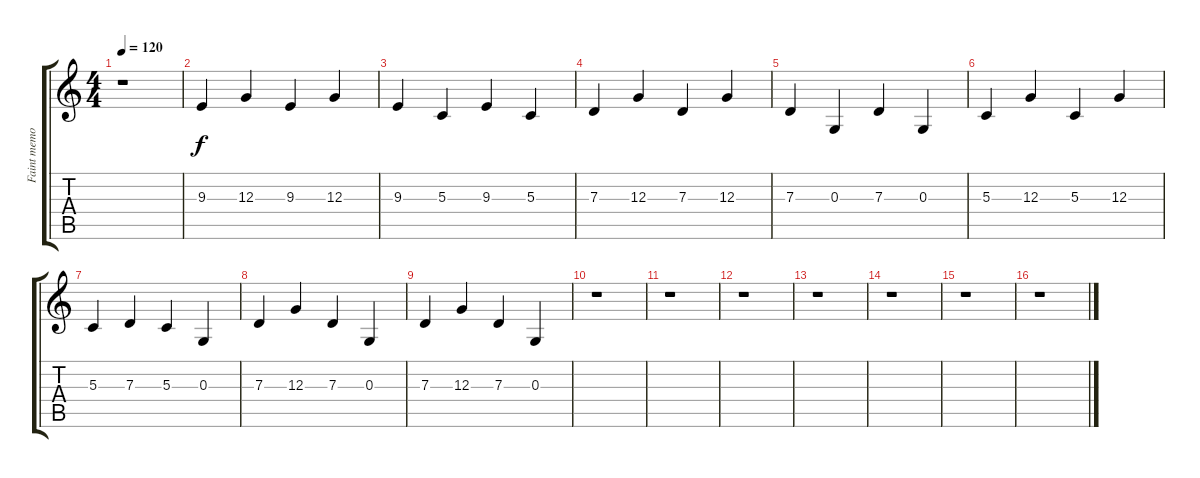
\track ("Faint memory of childhood" "Faint memo") {instrument celesta}
\staff {score tabs}
\tuning (E4 B3 G3 D3 A2 E2) {hide}
\ts (4 4)
\tempo 120
\clef g2
\ks c
r.1{dy f} |
9.3.4 12.3.4 9.3.4 12.3.4 |
9.3.4 5.3.4 9.3.4 5.3.4 |
7.3.4 12.3.4 7.3.4 12.3.4 |
7.3.4 0.3.4 7.3.4 0.3.4 |
5.3.4 12.3.4 5.3.4 12.3.4 |
5.3.4 7.3.4 5.3.4 0.3.4 |
7.3.4 12.3.4 7.3.4 0.3.4 |
7.3.4 12.3.4 7.3.4 0.3.4 |
r.1 |
r.1 |
r.1 |
r.1 |
r.1 |
r.1 |
r.1
